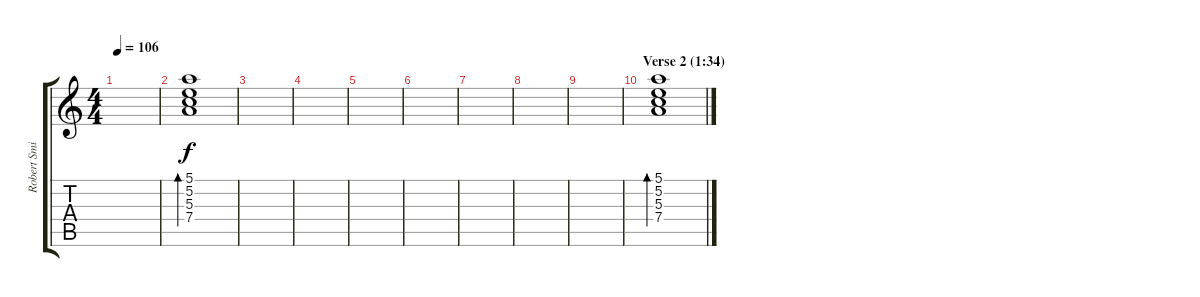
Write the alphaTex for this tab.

\track ("Robert Smith (guitar fills)" "Robert Smi") {instrument electricguitarclean}
\staff {score tabs}
\tuning (E4 B3 G3 D3 A2 E2) {hide}
\ts (4 4)
\tempo 106
\clef g2
\ks c
|
(5.1 5.2 5.3 7.4).1{bd 60} |
|
|
|
|
|
|
|
\section ("" "Verse 2 (1:34)")
(5.1 5.2 5.3 7.4).1{bd 60}
